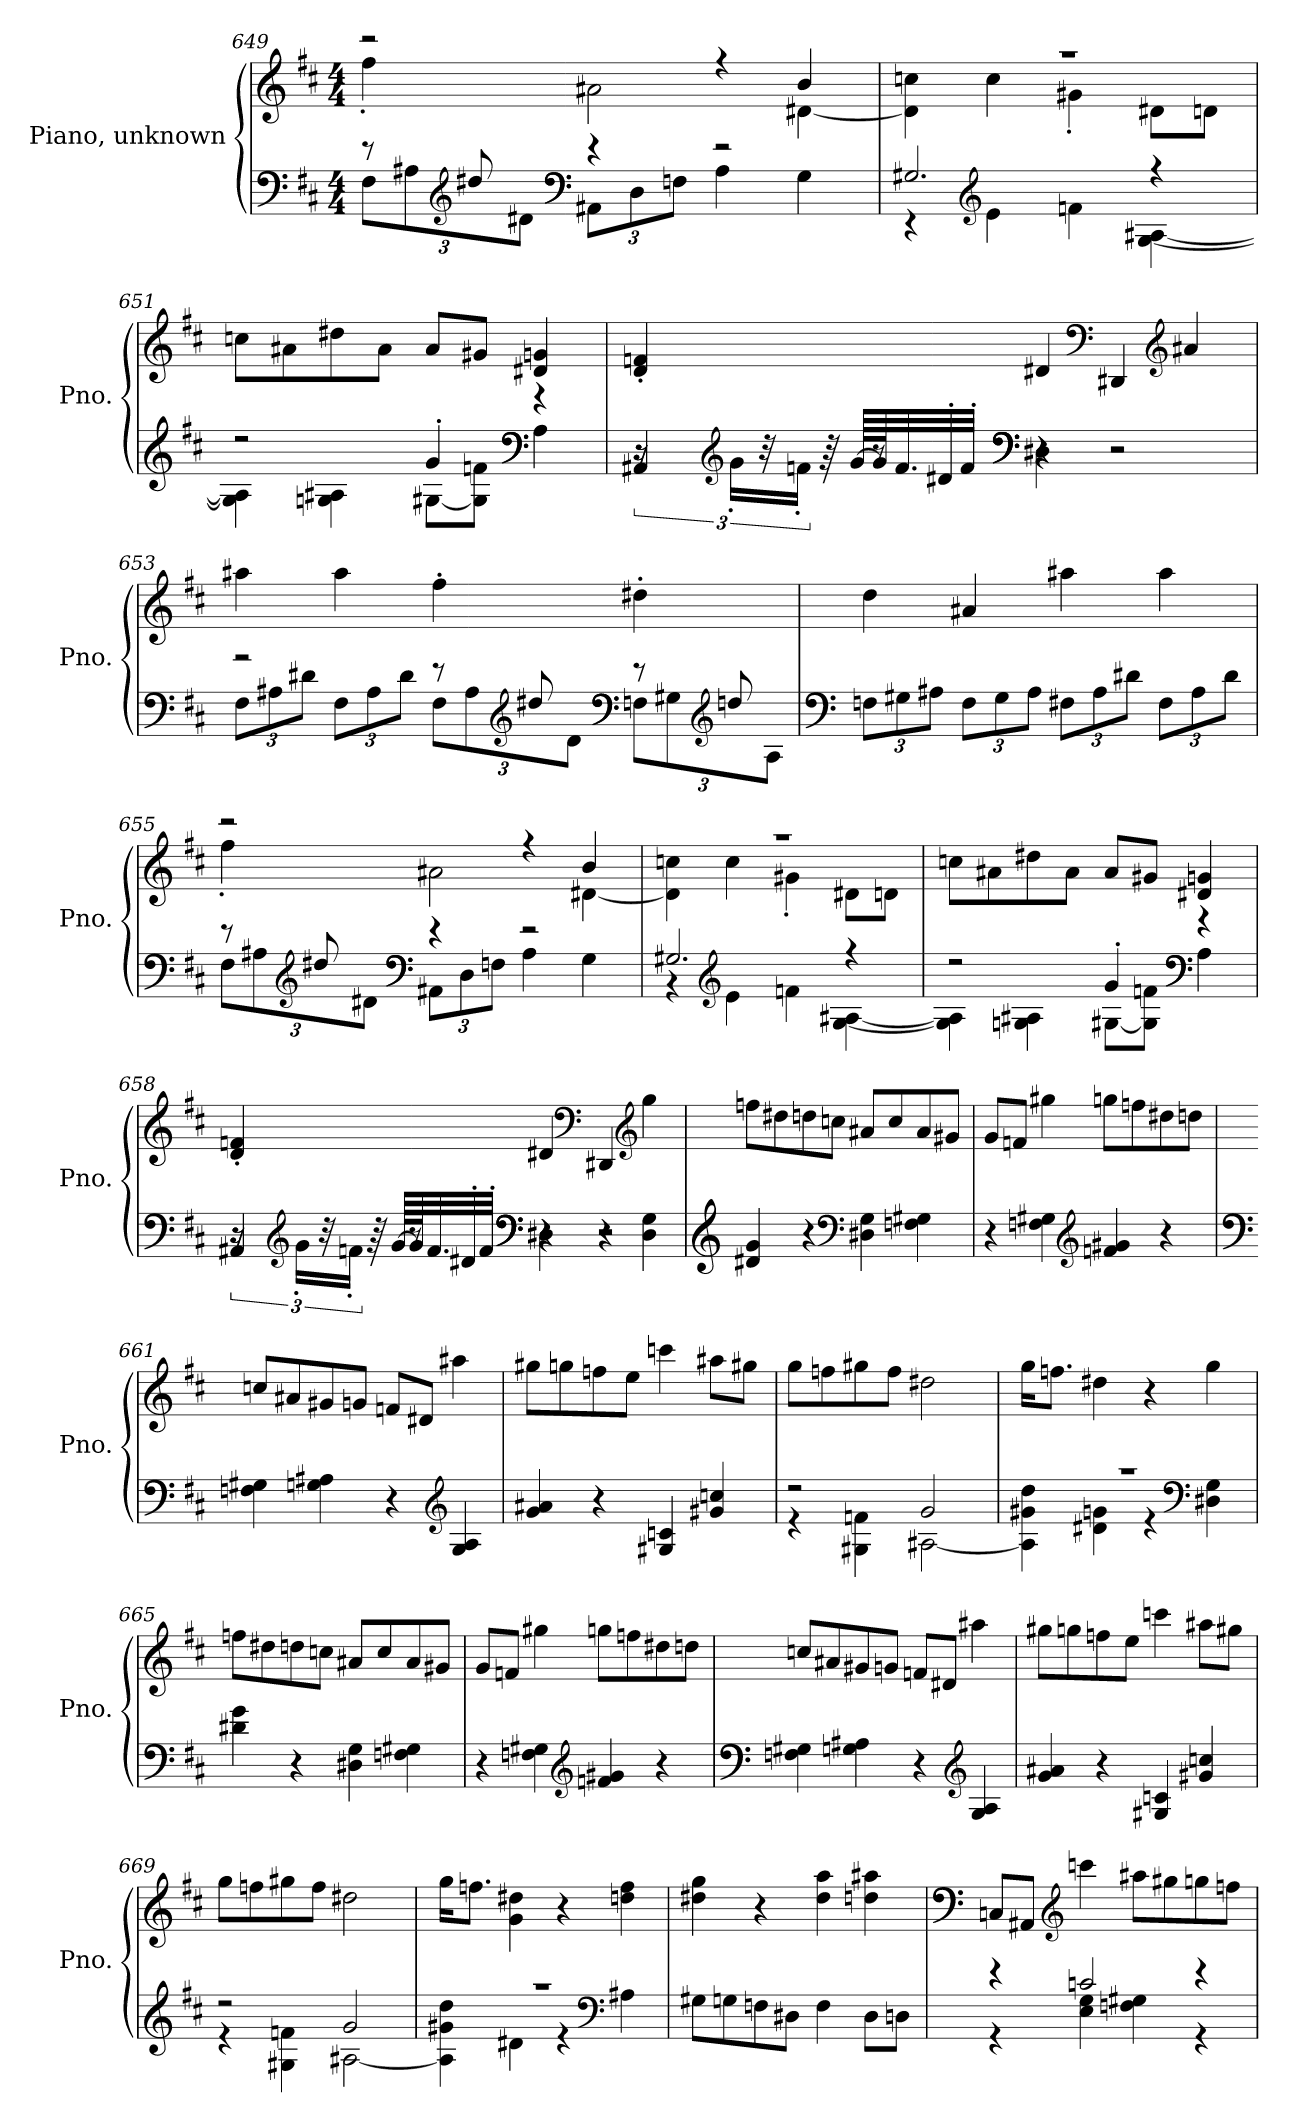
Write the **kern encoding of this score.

**kern	**kern
*part1	*part1
*staff2	*staff1
*I"Piano, unknown	*
*I'Pno.	*
*clefF4	*clefG2
*k[f#c#]	*k[f#c#]
*M4/4	*M4/4
=649	=649
*^	*
*	*Xbrackettup	*
*	*	*^
8r	12F#\L	2r	4ff#'\
.	12A#X\	.	.
*clefG2	*	*	*
8dd#X/	.	.	.
.	12d#X\J	.	.
*clefF4	*	*	*
4r	12AA#X\L	.	2a#X\
.	12D\	.	.
.	12Fn\J	.	.
2r	4A#\	4r	.
.	4G\	4b/	[4d#X\
!!LO:LB:g=z	!!
=650	=650	=650	=650
2.G#X/	4r	1r	4d#\] 4ccn\
*clefG2	*	*	*
.	4e\	.	4cc\
.	4fn\	.	4g#X'\
4r	[4G#\ [4A#X\	.	8d#X\L
.	.	.	8dn\J
*	*	*v	*v
=651	=651	=651
2r	4G#\] 4A#\]	8ccn\L
.	.	8a#X\
.	4Gn\ 4A#X\	8dd#X\
.	.	8a#\J
4g'/	[8G#X\L	8a#/L
.	8G#\] 8fn\J	8g#X/J
*clefF4	*	*
4r	4A#\	4d#X/ 4gn/
!!LO:LB:g=z
=652	=652	=652
*	*brackettup	*
*	*^	*
16r	24r	4AA#X/	4d/' 4fn/'
*clefG2	*	*	*
.	24g'\LL	.	.
32r	.	.	.
.	24fn'\JJ	.	.
64r	.	.	.
[64g/LLLL	.	.	.
64g/J]	8r	.	.
32.f/	.	.	.
32d#X'/	.	.	.
32f'/JJJ	.	.	.
*clefF4	*	*	*
4r	4D#X\	4r	4d#X/
*	*	*	*clefF4
2r	2r	2r	4DD#X/
*	*	*	*clefG2
.	.	.	4a#X/
*	*v	*v	*
!!LO:LB:g=z
=653	=653	=653
*	*Xbrackettup	*
2r	12F#\L	4aa#X\
.	12A#X\	.
.	12d#X\J	.
.	12F#\L	4aa#\
.	12A#\	.
.	12d#\J	.
8r	12F#\L	4ff#'\
.	12A#\	.
*clefG2	*	*
8dd#X/	.	.
.	12d#\J	.
*clefF4	*	*
8r	12Fn\L	4dd#X'\
.	12G#X\	.
*clefG2	*	*
8ddn/	.	.
.	12A#\J	.
*v	*v	*
=654	=654
*clefF4	*
12Fn\L	4dd\
12G#X\	.
12A#X\J	.
12F\L	4a#X/
12G#\	.
12A#\J	.
12F#X\L	4aa#X\
12A#\	.
12d#X\J	.
12F#\L	4aa#\
12A#\	.
12d#\J	.
!!LO:LB:g=z
=655	=655
*^	*^
8r	12F#\L	2r	4ff#'\
.	12A#X\	.	.
*clefG2	*	*	*
8dd#X/	.	.	.
.	12d#X\J	.	.
*clefF4	*	*	*
4r	12AA#X\L	.	2a#X\
.	12D\	.	.
.	12Fn\J	.	.
2r	4A#\	4r	.
.	4G\	4b/	[4d#X\
=656	=656	=656	=656
2.G#X/	4r	1r	4d#\] 4ccn\
*clefG2	*	*	*
.	4e\	.	4cc\
.	4fn\	.	4g#X'\
4r	[4G#\ [4A#X\	.	8d#X\L
.	.	.	8dn\J
*	*	*v	*v
=657	=657	=657
2r	4G#\] 4A#\]	8ccn\L
.	.	8a#X\
.	4Gn\ 4A#X\	8dd#X\
.	.	8a#\J
4g'/	[8G#X\L	8a#/L
.	8G#\] 8fn\J	8g#X/J
*clefF4	*	*
4r	4A#\	4d#X/ 4gn/
!!LO:LB:g=z
=658	=658	=658
*	*brackettup	*
*	*^	*
16r	24r	4AA#X/	4d/' 4fn/'
*clefG2	*	*	*
.	24g'\LL	.	.
32r	.	.	.
.	24fn'\JJ	.	.
64r	.	.	.
[64g/LLLL	.	.	.
64g/J]	8r	.	.
32.f/	.	.	.
32d#X'/	.	.	.
32f'/JJJ	.	.	.
*clefF4	*	*	*
4r	4D#X\	4r	4d#X/
*	*	*	*clefF4
2r	4r	2r	4DD#X/
*	*	*	*clefG2
.	4D#\ 4G\	.	4gg\
*v	*v	*v	*
=659	=659
*clefG2	*
4d#X/ 4g/	8ffn\L
.	8dd#X\
4r	8ddn\
.	8ccn\J
*clefF4	*
4D#X\ 4G\	8a#X/L
.	8cc/
4Fn\ 4G#X\	8a#/
.	8g#X/J
!!LO:PB:g=z
=660	=660
4r	8g/L
.	8fn/J
4Fn\ 4G#X\	4gg#X\
*clefG2	*
4fn/ 4g#X/	8ggn\L
.	8ffn\
4r	8dd#X\
.	8ddn\J
=661	=661
*clefF4	*
4Fn\ 4G#X\	8ccn/L
.	8a#X/
4Gn\ 4A#X\	8g#X/
.	8gn/J
4r	8fn/L
.	8d#X/J
*clefG2	*
4G/ 4A#/	4aa#X\
=662	=662
4g/ 4a#X/	8gg#X\L
.	8ggn\
4r	8ffn\
.	8ee\J
4G#X/ 4cn/	4cccn\
4g#X/ 4ccn/	8aa#X\L
.	8gg#X\J
!!LO:LB:g=z
=663	=663
*^	*
2r	4r	8gg\L
.	.	8ffn\
.	4G#X\ 4fn\	8gg#X\
.	.	8ff\J
2g/	[2A#X\	2dd#X\
=664	=664	=664
1r	4A#\] 4g#X\ 4dd\	16gg\KL
.	.	8.ffn\J
.	4d#X\ 4gn\	4dd#X\
.	4r	4r
*clefF4	*	*
.	4D#X\ 4G\	4gg\
*v	*v	*
=665	=665
4d#X\ 4g\	8ffn\L
.	8dd#X\
4r	8ddn\
.	8ccn\J
4D#X\ 4G\	8a#X/L
.	8cc/
4Fn\ 4G#X\	8a#/
.	8g#X/J
!!LO:LB:g=z
=666	=666
4r	8g/L
.	8fn/J
4Fn\ 4G#X\	4gg#X\
*clefG2	*
4fn/ 4g#X/	8ggn\L
.	8ffn\
4r	8dd#X\
.	8ddn\J
=667	=667
*clefF4	*
4Fn\ 4G#X\	8ccn/L
.	8a#X/
4Gn\ 4A#X\	8g#X/
.	8gn/J
4r	8fn/L
.	8d#X/J
*clefG2	*
4G/ 4A#/	4aa#X\
=668	=668
4g/ 4a#X/	8gg#X\L
.	8ggn\
4r	8ffn\
.	8ee\J
4G#X/ 4cn/	4cccn\
4g#X/ 4ccn/	8aa#X\L
.	8gg#X\J
!!LO:LB:g=z
=669	=669
*^	*
2r	4r	8gg\L
.	.	8ffn\
.	4G#X\ 4fn\	8gg#X\
.	.	8ff\J
2g/	[2A#X\	2dd#X\
=670	=670	=670
1r	4A#\] 4g#X\ 4dd\	16gg\KL
.	.	8.ffn\J
.	4d#X\	4g\ 4dd#X\
.	4r	4r
*clefF4	*	*
.	4A#X\	4ddn\ 4ff\
*v	*v	*
=671	=671
8G#X\L	4dd#X\ 4gg\
8Gn\	.
8Fn\	4r
8D#X\J	.
4F\	4dd#\ 4aa\
8D#\L	4ddn\ 4aa#X\
8Dn\J	.
!!LO:LB:g=z
=672	=672
*	*clefF4
*^	*
4r	4r	8Cn/L
.	.	8AA#X/J
*	*	*clefG2
2cn/	4E\ 4G\	4cccn\
.	4Fn\ 4G#X\	8aa#X\L
.	.	8gg#X\
4r	4r	8ggn\
.	.	8ffn\J
*v	*v	*
=	=
*-	*-
